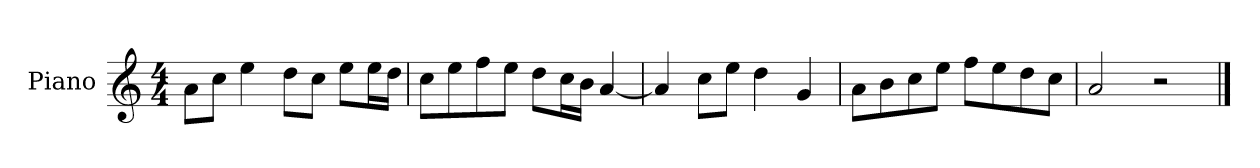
**kern
*part1
*staff1
*I"Piano
*I'P-no
*clefG2
*k[]
*M4/4
*MM90
=1
8a\L
8cc\J
4ee\
8dd\L
8cc\J
8ee\L
16ee\L
16dd\JJ
=2
8cc\L
8ee\
8ff\
8ee\J
8dd\L
16cc\L
16b\JJ
[4a/
=3
4a/]
8cc\L
8ee\J
4dd\
4g/
=4
8a\L
8b\
8cc\
8ee\J
8ff\L
8ee\
8dd\
8cc\J
=5
2a/
2r
==
*-
